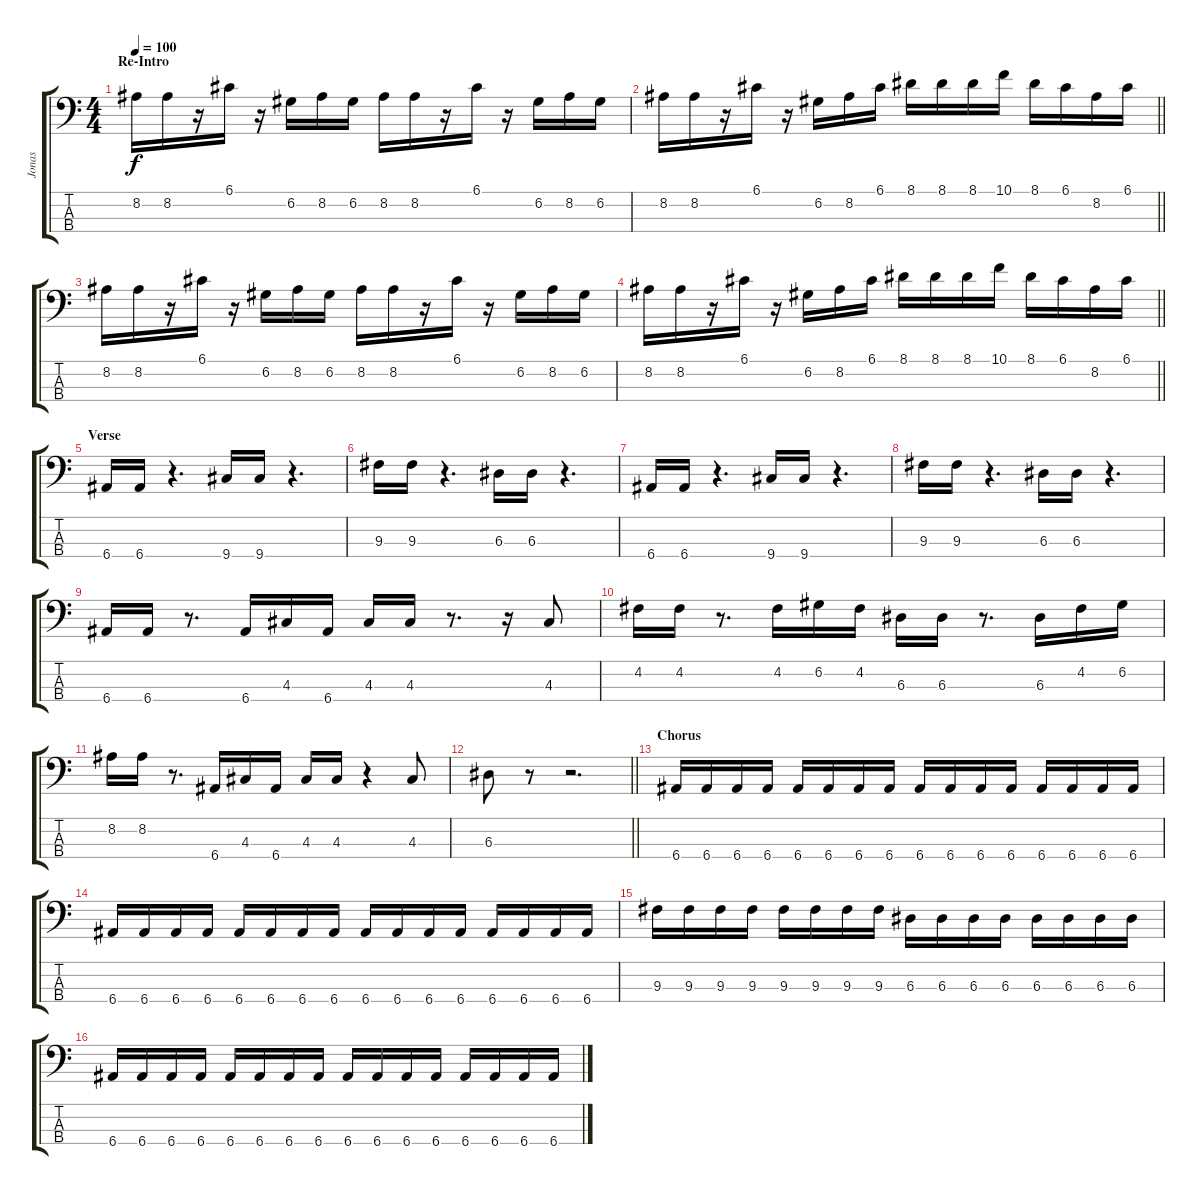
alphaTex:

\track ("Jonas" "Jonas") {instrument slapbass2}
\staff {score tabs}
\tuning (G2 D2 A1 E1) {hide}
\ts (4 4)
\section ("" "Re-Intro")
\tempo 100
\clef f4
\ks c
8.2.16{dy f} 8.2.16 r.16 6.1.16 r.16 6.2.16 8.2.16 6.2.16 8.2.16 8.2.16 r.16 6.1.16 r.16 6.2.16 8.2.16 6.2.16 |
\barLineRight lightlight
8.2.16 8.2.16 r.16 6.1.16 r.16 6.2.16 8.2.16 6.1.16 8.1.16 8.1.16 8.1.16 10.1.16 8.1.16 6.1.16 8.2.16 6.1.16 |
8.2.16 8.2.16 r.16 6.1.16 r.16 6.2.16 8.2.16 6.2.16 8.2.16 8.2.16 r.16 6.1.16 r.16 6.2.16 8.2.16 6.2.16 |
\barLineRight lightlight
8.2.16 8.2.16 r.16 6.1.16 r.16 6.2.16 8.2.16 6.1.16 8.1.16 8.1.16 8.1.16 10.1.16 8.1.16 6.1.16 8.2.16 6.1.16 |
\section ("" "Verse")
6.4.16 6.4.16 r.4{d} 9.4.16 9.4.16 r.4{d} |
9.3.16 9.3.16 r.4{d} 6.3.16 6.3.16 r.4{d} |
6.4.16 6.4.16 r.4{d} 9.4.16 9.4.16 r.4{d} |
9.3.16 9.3.16 r.4{d} 6.3.16 6.3.16 r.4{d} |
6.4.16 6.4.16 r.8{d} 6.4.16 4.3.16 6.4.16 4.3.16 4.3.16 r.8{d} r.16 4.3.8 |
4.2.16 4.2.16 r.8{d} 4.2.16 6.2.16 4.2.16 6.3.16 6.3.16 r.8{d} 6.3.16 4.2.16 6.2.16 |
8.2.16 8.2.16 r.8{d} 6.4.16 4.3.16 6.4.16 4.3.16 4.3.16 r.4 4.3.8 |
\barLineRight lightlight
6.3.8 r.8 r.2{d} |
\section ("" "Chorus")
6.4.16 6.4.16 6.4.16 6.4.16 6.4.16 6.4.16 6.4.16 6.4.16 6.4.16 6.4.16 6.4.16 6.4.16 6.4.16 6.4.16 6.4.16 6.4.16 |
6.4.16 6.4.16 6.4.16 6.4.16 6.4.16 6.4.16 6.4.16 6.4.16 6.4.16 6.4.16 6.4.16 6.4.16 6.4.16 6.4.16 6.4.16 6.4.16 |
9.3.16 9.3.16 9.3.16 9.3.16 9.3.16 9.3.16 9.3.16 9.3.16 6.3.16 6.3.16 6.3.16 6.3.16 6.3.16 6.3.16 6.3.16 6.3.16 |
6.4.16 6.4.16 6.4.16 6.4.16 6.4.16 6.4.16 6.4.16 6.4.16 6.4.16 6.4.16 6.4.16 6.4.16 6.4.16 6.4.16 6.4.16 6.4.16
